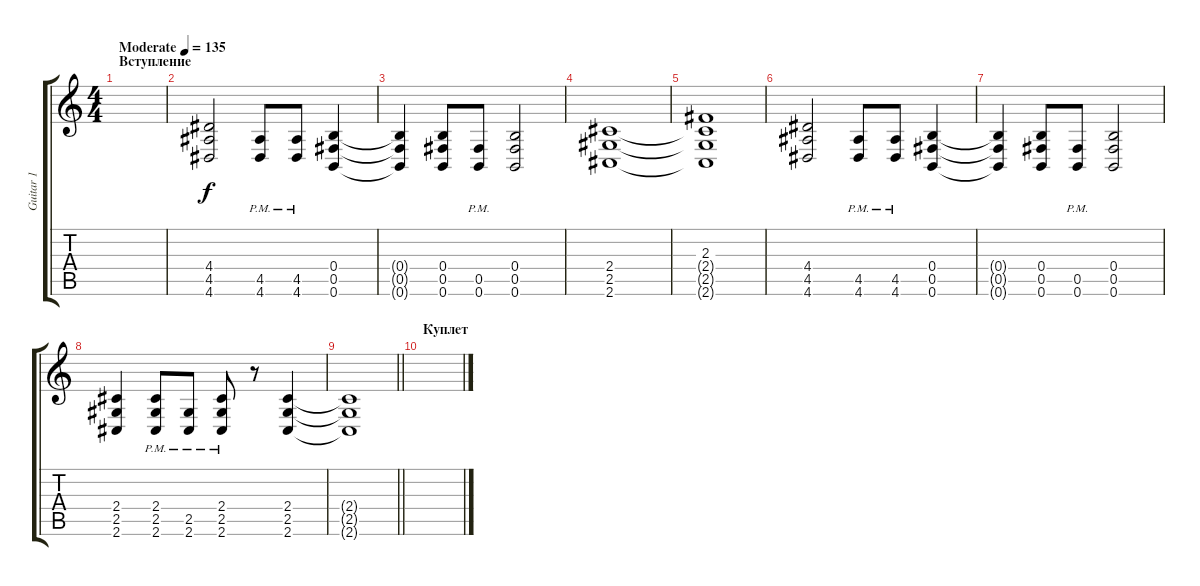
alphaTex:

\track ("Guitar 1" "Guitar 1") {instrument distortionguitar}
\staff {score tabs}
\tuning (Db4 Ab3 E3 B2 Gb2 B1) {hide}
\ts (4 4)
\section ("" "Вступление")
\tempo (135 "Moderate")
\clef g2
\ks c
|
(4.4 4.5 4.6).2 (4.5 4.6{pm}).8 (4.5 4.6{pm}).8 (0.4 0.5 0.6).4 |
(0.4{t} 0.5{t} 0.6{t}).4 (0.4 0.5 0.6).8 (0.5{pm} 0.6{pm}).8 (0.4 0.5 0.6).2 |
(2.4 2.5 2.6).1 |
(2.3 2.4{t} 2.5{t} 2.6{t}).1 |
(4.4 4.5 4.6).2 (4.5 4.6{pm}).8 (4.5 4.6{pm}).8 (0.4 0.5 0.6).4 |
(0.4{t} 0.5{t} 0.6{t}).4 (0.4 0.5 0.6).8 (0.5{pm} 0.6{pm}).8 (0.4 0.5 0.6).2 |
(2.4 2.5 2.6).4 (2.4{pm} 2.5{pm} 2.6{pm}).8 (2.5{pm} 2.6{pm}).8 (2.4{pm} 2.5{pm} 2.6{pm}).8 r.8 (2.4 2.5 2.6).4 |
\barLineRight lightlight
(2.4{t} 2.5{t} 2.6{t}).1 |
\section ("" "Куплет")
